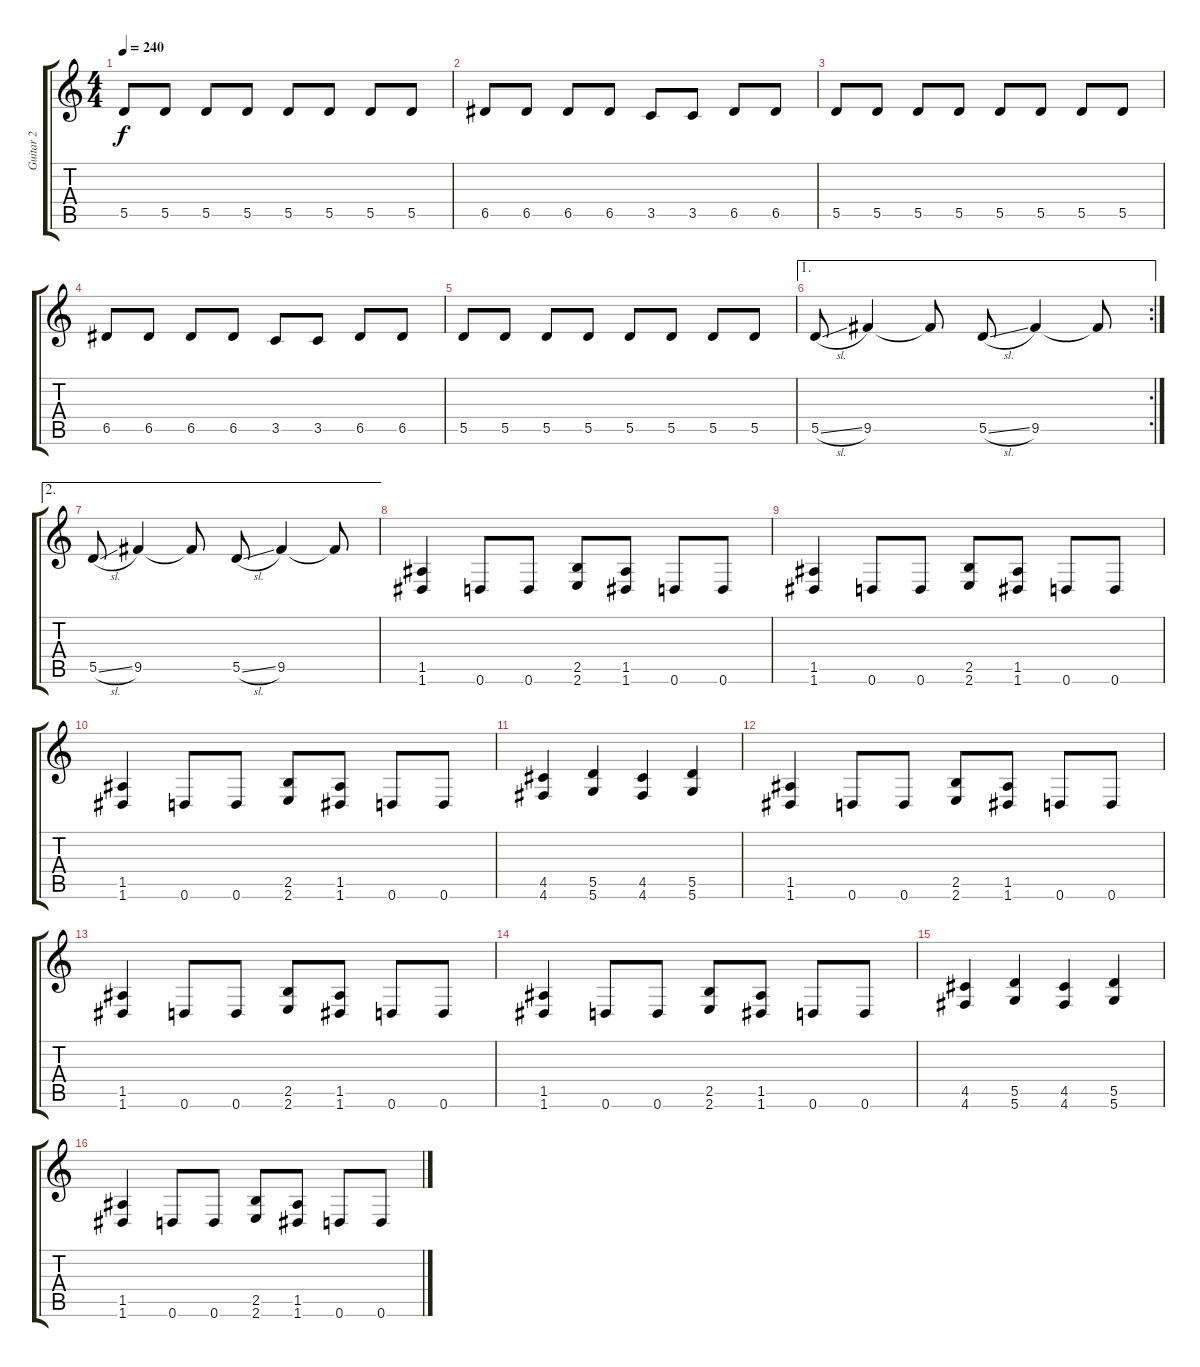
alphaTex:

\track ("Guitar 2" "Guitar 2") {instrument distortionguitar}
\staff {score tabs}
\tuning (E4 B3 G3 D3 A2 D2) {hide}
\ts (4 4)
\tempo 240
\clef g2
\ks c
5.5.8{dy f} 5.5.8 5.5.8 5.5.8 5.5.8 5.5.8 5.5.8 5.5.8 |
6.5.8 6.5.8 6.5.8 6.5.8 3.5.8 3.5.8 6.5.8 6.5.8 |
5.5.8 5.5.8 5.5.8 5.5.8 5.5.8 5.5.8 5.5.8 5.5.8 |
6.5.8 6.5.8 6.5.8 6.5.8 3.5.8 3.5.8 6.5.8 6.5.8 |
5.5.8 5.5.8 5.5.8 5.5.8 5.5.8 5.5.8 5.5.8 5.5.8 |
\ae 1
\rc 2
5.5{sl}.8 9.5.4 9.5{t}.8 5.5{sl}.8 9.5.4 9.5{t}.8 |
\ae 2
5.5{sl}.8 9.5.4 9.5{t}.8 5.5{sl}.8 9.5.4 9.5{t}.8 |
(1.5 1.6).4 0.6.8 0.6.8 (2.5 2.6).8 (1.5 1.6).8 0.6.8 0.6.8 |
(1.5 1.6).4 0.6.8 0.6.8 (2.5 2.6).8 (1.5 1.6).8 0.6.8 0.6.8 |
(1.5 1.6).4 0.6.8 0.6.8 (2.5 2.6).8 (1.5 1.6).8 0.6.8 0.6.8 |
(4.5 4.6).4 (5.5 5.6).4 (4.5 4.6).4 (5.5 5.6).4 |
(1.5 1.6).4 0.6.8 0.6.8 (2.5 2.6).8 (1.5 1.6).8 0.6.8 0.6.8 |
(1.5 1.6).4 0.6.8 0.6.8 (2.5 2.6).8 (1.5 1.6).8 0.6.8 0.6.8 |
(1.5 1.6).4 0.6.8 0.6.8 (2.5 2.6).8 (1.5 1.6).8 0.6.8 0.6.8 |
(4.5 4.6).4 (5.5 5.6).4 (4.5 4.6).4 (5.5 5.6).4 |
(1.5 1.6).4 0.6.8 0.6.8 (2.5 2.6).8 (1.5 1.6).8 0.6.8 0.6.8
